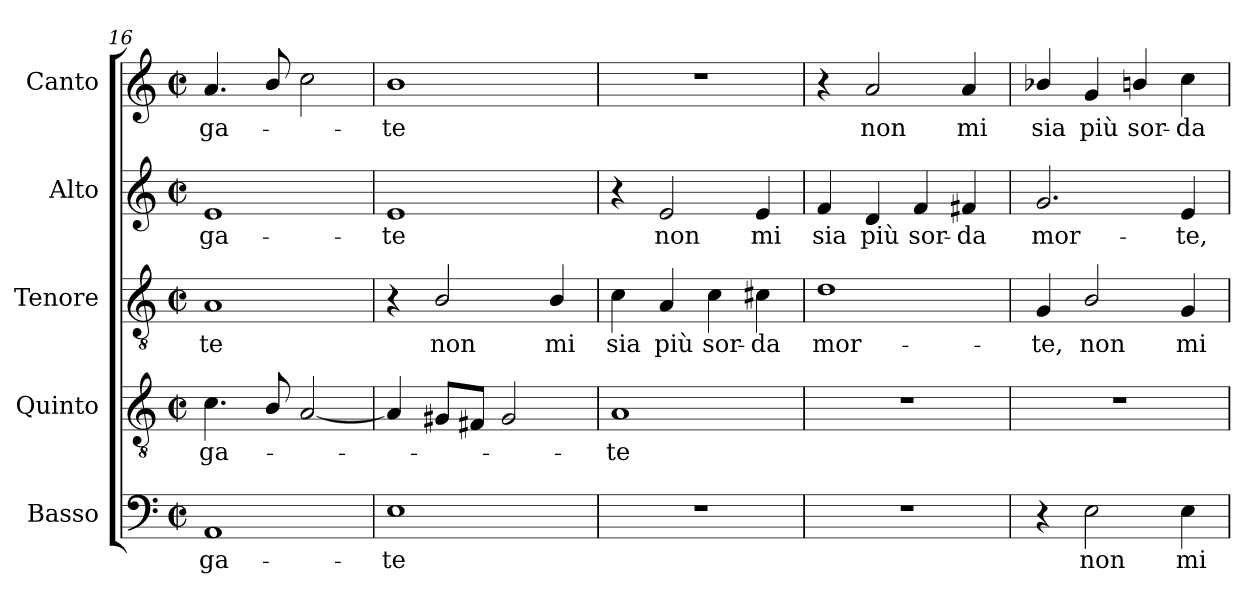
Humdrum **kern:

**kern	**text	**kern	**text	**kern	**text	**kern	**text	**kern	**text
*part5	*part5	*part4	*part4	*part3	*part3	*part2	*part2	*part1	*part1
*staff5	*staff5	*staff4	*staff4	*staff3	*staff3	*staff2	*staff2	*staff1	*staff1
*I"Basso	*	*I"Quinto	*	*I"Tenore	*	*I"Alto	*	*I"Canto	*
*I'B.	*	*I'T2.	*	*I'T1.	*	*I'A.	*	*	*
*clefF4	*	*clefGv2	*	*clefGv2	*	*clefG2	*	*clefG2	*
*	*	*ITrd7c12	*	*ITrd7c12	*	*	*	*	*
*k[]	*	*k[]	*	*k[]	*	*k[]	*	*k[]	*
*C:	*	*C:	*	*C:	*	*C:	*	*C:	*
*M2/2	*	*M2/2	*	*M2/2	*	*M2/2	*	*M2/2	*
*met(c|)	*	*met(c|)	*	*met(c|)	*	*met(c|)	*	*met(c|)	*
=16	=16	=16	=16	=16	=16	=16	=16	=16	=16
!	!LO:LY:b:color=#000000	!	!	!	!	!	!	!	!
!	!	!	!LO:LY:b:color=#000000	!	!	!	!	!	!
!	!	!	!	!	!LO:LY:b:color=#000000	!	!	!	!
!	!	!	!	!	!	!	!LO:LY:b:color=#000000	!	!
!	!	!	!	!	!	!	!	!	!LO:LY:b:color=#000000
1AAi	-ga-	4.Ci\	-ga-	1AAi	-te	1ei	-ga-	4.ai/	-ga-
.	.	8BBi/	.	.	.	.	.	8bi/	.
.	.	[2AAi/	.	.	.	.	.	2cci\	.
=17	=17	=17	=17	=17	=17	=17	=17	=17	=17
!	!LO:LY:b:color=#000000	!	!	!	!	!	!	!	!
!	!	!	!	!	!	!	!LO:LY:b:color=#000000	!	!
!	!	!	!	!	!	!	!	!	!LO:LY:b:color=#000000
1Ei	-te	4AAi/]	.	4r	.	1ei	-te	1bi	-te
!	!	!	!	!	!LO:LY:b:color=#000000	!	!	!	!
.	.	8GG#Xi/L	.	2BBi/	non	.	.	.	.
.	.	8FF#Xi/J	.	.	.	.	.	.	.
.	.	2GG#i/	.	.	.	.	.	.	.
!	!	!	!	!	!LO:LY:b:color=#000000	!	!	!	!
.	.	.	.	4BBi/	mi	.	.	.	.
=18	=18	=18	=18	=18	=18	=18	=18	=18	=18
!	!	!	!LO:LY:b:color=#000000	!	!	!	!	!	!
!	!	!	!	!	!LO:LY:b:color=#000000	!	!	!	!
1r	.	1AAi	-te	4Ci\	sia	4r	.	1r	.
!	!	!	!	!	!LO:LY:b:color=#000000	!	!	!	!
!	!	!	!	!	!	!	!LO:LY:b:color=#000000	!	!
.	.	.	.	4AAi/	più	2ei/	non	.	.
!	!	!	!	!	!LO:LY:b:color=#000000	!	!	!	!
.	.	.	.	4Ci\	sor-	.	.	.	.
!	!	!	!	!	!LO:LY:b:color=#000000	!	!	!	!
!	!	!	!	!	!	!	!LO:LY:b:color=#000000	!	!
.	.	.	.	4C#Xi\	-da	4ei/	mi	.	.
=19	=19	=19	=19	=19	=19	=19	=19	=19	=19
!	!	!	!	!	!LO:LY:b:color=#000000	!	!	!	!
!	!	!	!	!	!	!	!LO:LY:b:color=#000000	!	!
1r	.	1r	.	1Di	mor-	4fi/	sia	4r	.
!	!	!	!	!	!	!	!LO:LY:b:color=#000000	!	!
!	!	!	!	!	!	!	!	!	!LO:LY:b:color=#000000
.	.	.	.	.	.	4di/	più	2ai/	non
!	!	!	!	!	!	!	!LO:LY:b:color=#000000	!	!
.	.	.	.	.	.	4fi/	sor-	.	.
!	!	!	!	!	!	!	!LO:LY:b:color=#000000	!	!
!	!	!	!	!	!	!	!	!	!LO:LY:b:color=#000000
.	.	.	.	.	.	4f#Xi/	-da	4ai/	mi
=20	=20	=20	=20	=20	=20	=20	=20	=20	=20
!	!	!	!	!	!LO:LY:b:color=#000000	!	!	!	!
!	!	!	!	!	!	!	!LO:LY:b:color=#000000	!	!
!	!	!	!	!	!	!	!	!	!LO:LY:b:color=#000000
4r	.	1r	.	4GGi/	-te,	2.gi/	mor-	4b-Xi/	sia
!	!LO:LY:b:color=#000000	!	!	!	!	!	!	!	!
!	!	!	!	!	!LO:LY:b:color=#000000	!	!	!	!
!	!	!	!	!	!	!	!	!	!LO:LY:b:color=#000000
2Ei\	non	.	.	2BBi/	non	.	.	4gi/	più
!	!	!	!	!	!	!	!	!	!LO:LY:b:color=#000000
.	.	.	.	.	.	.	.	4bni/	sor-
!	!LO:LY:b:color=#000000	!	!	!	!	!	!	!	!
!	!	!	!	!	!LO:LY:b:color=#000000	!	!	!	!
!	!	!	!	!	!	!	!LO:LY:b:color=#000000	!	!
!	!	!	!	!	!	!	!	!	!LO:LY:b:color=#000000
4Ei\	mi	.	.	4GGi/	mi	4ei/	-te,	4cci\	-da
=	=	=	=	=	=	=	=	=	=
*-	*-	*-	*-	*-	*-	*-	*-	*-	*-
